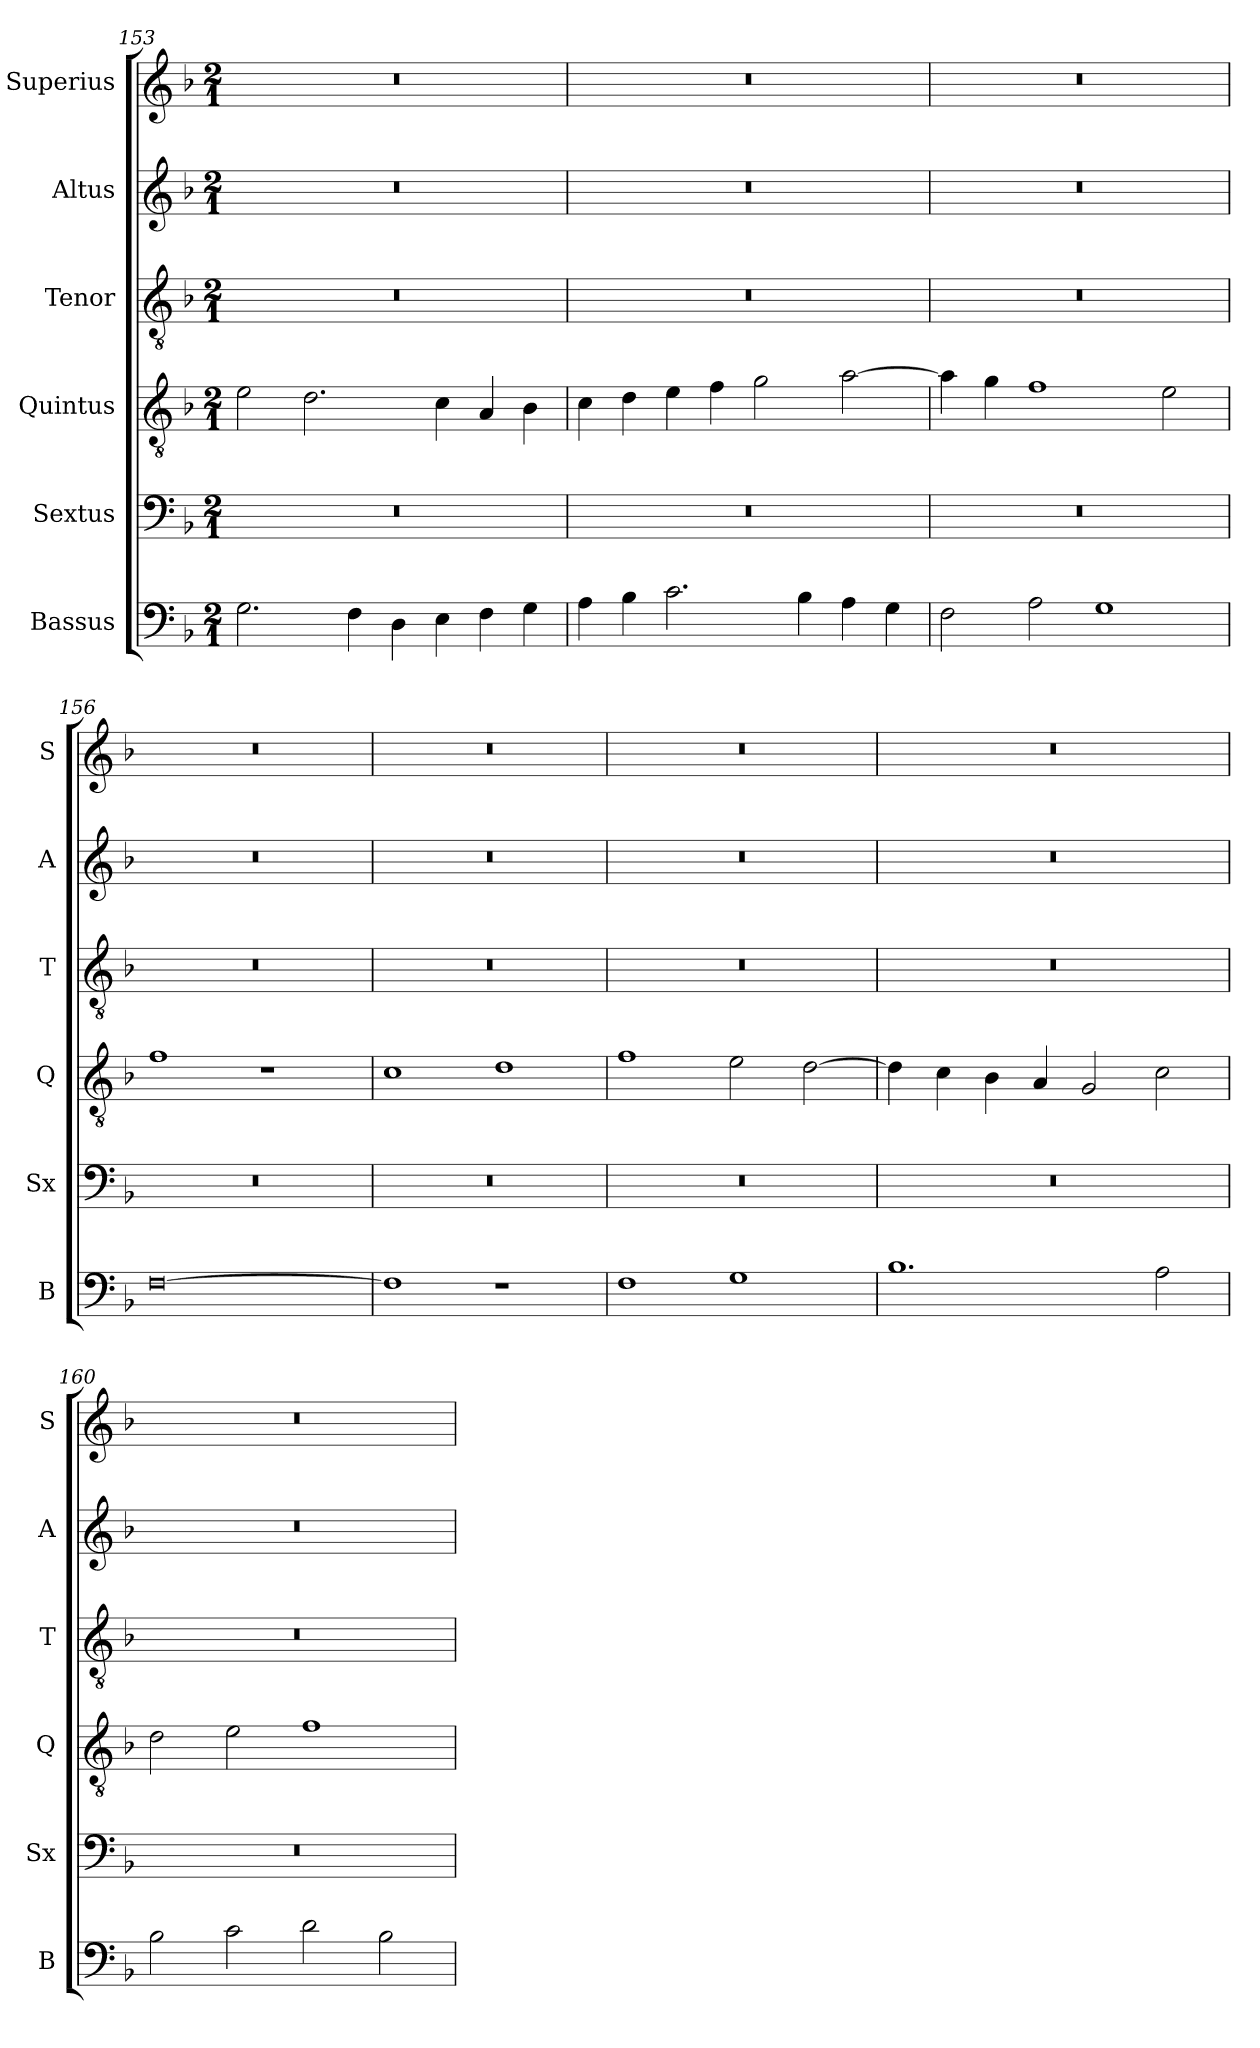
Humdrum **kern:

**kern	**kern	**kern	**kern	**kern	**kern
*part6	*part5	*part4	*part3	*part2	*part1
*staff6	*staff5	*staff4	*staff3	*staff2	*staff1
*I"Bassus	*I"Sextus	*I"Quintus	*I"Tenor	*I"Altus	*I"Superius
*I'B	*I'Sx	*I'Q	*I'T	*I'A	*I'S
*clefF4	*clefF4	*clefGv2	*clefGv2	*clefG2	*clefG2
*k[b-]	*k[b-]	*k[b-]	*k[b-]	*k[b-]	*k[b-]
*M2/1	*M2/1	*M2/1	*M2/1	*M2/1	*M2/1
=153	=153	=153	=153	=153	=153
2.G\	0r	2e\	0r	0r	0r
.	.	2.d\	.	.	.
4F\	.	.	.	.	.
4D\	.	.	.	.	.
4E\	.	4c\	.	.	.
4F\	.	4A/	.	.	.
4G\	.	4B-\	.	.	.
=154	=154	=154	=154	=154	=154
4A\	0r	4c\	0r	0r	0r
4B-\	.	4d\	.	.	.
2.c\	.	4e\	.	.	.
.	.	4f\	.	.	.
.	.	2g\	.	.	.
4B-\	.	.	.	.	.
4A\	.	[2a\	.	.	.
4G\	.	.	.	.	.
=155	=155	=155	=155	=155	=155
2F\	0r	4a\]	0r	0r	0r
.	.	4g\	.	.	.
2A\	.	1f	.	.	.
1G	.	.	.	.	.
.	.	2e\	.	.	.
=156	=156	=156	=156	=156	=156
[0F	0r	1f	0r	0r	0r
.	.	1r	.	.	.
=157	=157	=157	=157	=157	=157
1F]	0r	1c	0r	0r	0r
1r	.	1d	.	.	.
=158	=158	=158	=158	=158	=158
1F	0r	1f	0r	0r	0r
1G	.	2e\	.	.	.
.	.	[2d\	.	.	.
=159	=159	=159	=159	=159	=159
1.B-	0r	4d\]	0r	0r	0r
.	.	4c\	.	.	.
.	.	4B-\	.	.	.
.	.	4A/	.	.	.
.	.	2G/	.	.	.
2A\	.	2c\	.	.	.
=160	=160	=160	=160	=160	=160
2B-\	0r	2d\	0r	0r	0r
2c\	.	2e\	.	.	.
2d\	.	1f	.	.	.
2B-\	.	.	.	.	.
=	=	=	=	=	=
*-	*-	*-	*-	*-	*-
